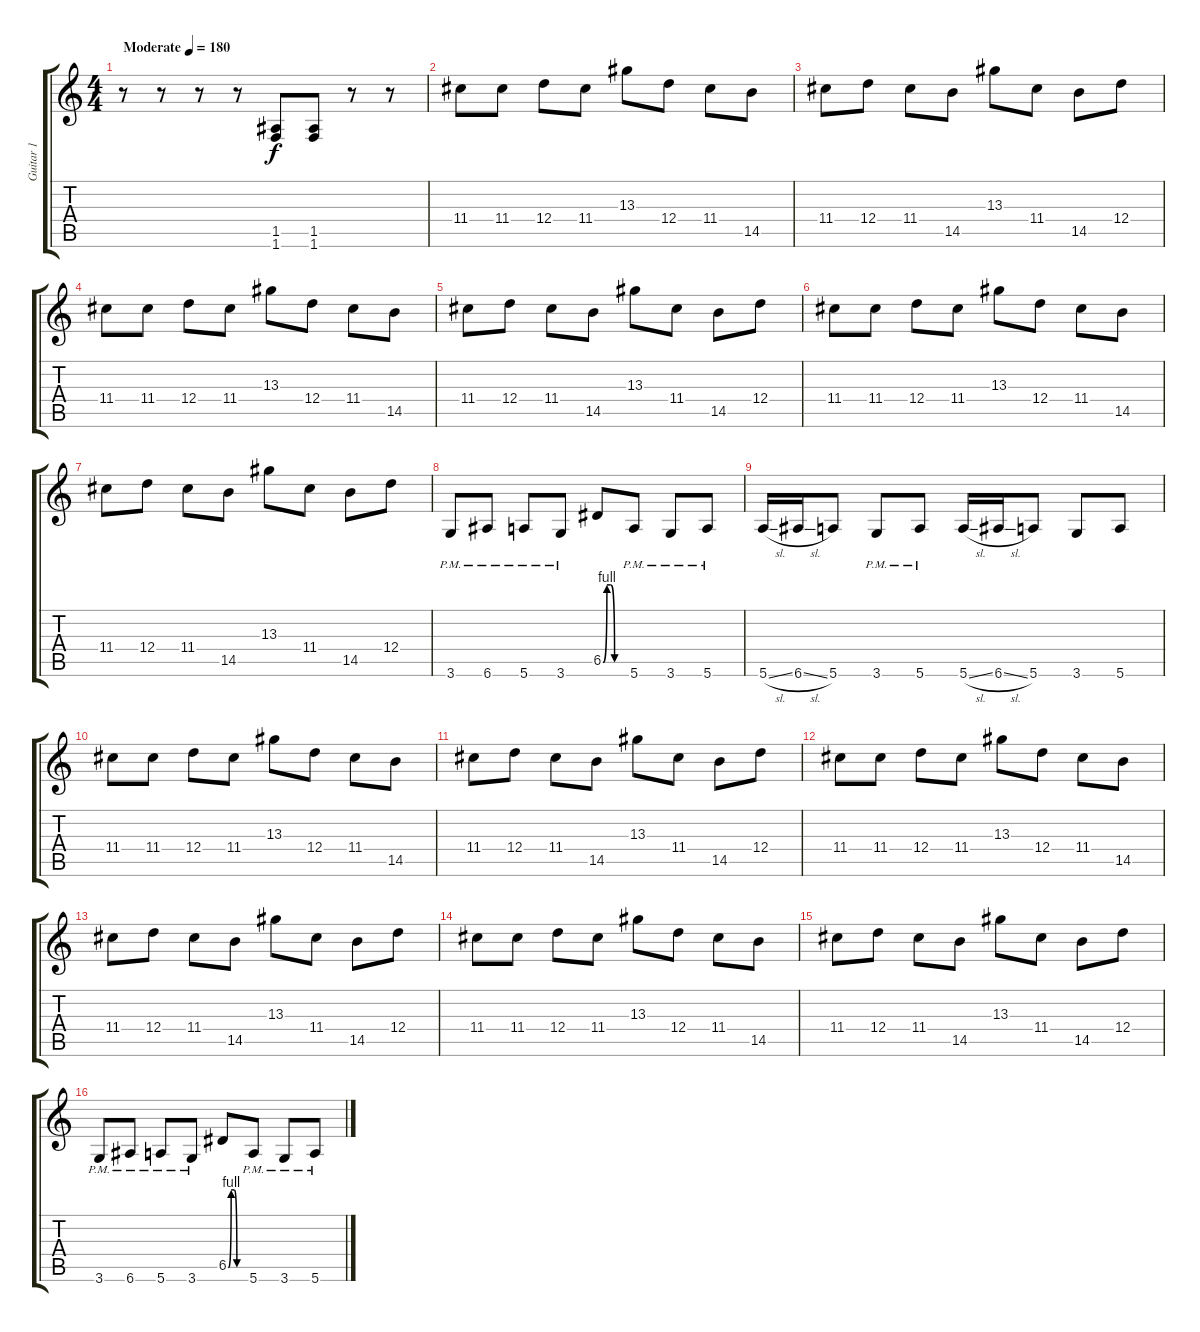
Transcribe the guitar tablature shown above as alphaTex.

\track ("Guitar 1" "Guitar 1") {instrument distortionguitar}
\staff {score tabs}
\tuning (E4 B3 G3 D3 A2 E2) {hide}
\ts (4 4)
\tempo (180 "Moderate")
\clef g2
\ks c
r.8{dy f instrument distortionguitar} r.8 r.8 r.8 (1.5 1.6).8 (1.5 1.6).8 r.8 r.8 |
11.4.8 11.4.8 12.4.8 11.4.8 13.3.8 12.4.8 11.4.8 14.5.8 |
11.4.8 12.4.8 11.4.8 14.5.8 13.3.8 11.4.8 14.5.8 12.4.8 |
11.4.8 11.4.8 12.4.8 11.4.8 13.3.8 12.4.8 11.4.8 14.5.8 |
11.4.8 12.4.8 11.4.8 14.5.8 13.3.8 11.4.8 14.5.8 12.4.8 |
11.4.8 11.4.8 12.4.8 11.4.8 13.3.8 12.4.8 11.4.8 14.5.8 |
11.4.8 12.4.8 11.4.8 14.5.8 13.3.8 11.4.8 14.5.8 12.4.8 |
3.6{pm}.8 6.6{pm}.8 5.6{pm}.8 3.6{pm}.8 6.5{be (custom 0 0 10 4 20 4 30 0 60 0)}.8 5.6{pm}.8 3.6{pm}.8 5.6{pm}.8 |
5.6{sl}.16 6.6{sl}.16 5.6.8 3.6{pm}.8 5.6{pm}.8 5.6{sl}.16 6.6{sl}.16 5.6.8 3.6.8 5.6.8 |
11.4.8 11.4.8 12.4.8 11.4.8 13.3.8 12.4.8 11.4.8 14.5.8 |
11.4.8 12.4.8 11.4.8 14.5.8 13.3.8 11.4.8 14.5.8 12.4.8 |
11.4.8 11.4.8 12.4.8 11.4.8 13.3.8 12.4.8 11.4.8 14.5.8 |
11.4.8 12.4.8 11.4.8 14.5.8 13.3.8 11.4.8 14.5.8 12.4.8 |
11.4.8 11.4.8 12.4.8 11.4.8 13.3.8 12.4.8 11.4.8 14.5.8 |
11.4.8 12.4.8 11.4.8 14.5.8 13.3.8 11.4.8 14.5.8 12.4.8 |
3.6{pm}.8 6.6{pm}.8 5.6{pm}.8 3.6{pm}.8 6.5{be (custom 0 0 10 4 20 4 30 0 60 0)}.8 5.6{pm}.8 3.6{pm}.8 5.6{pm}.8
